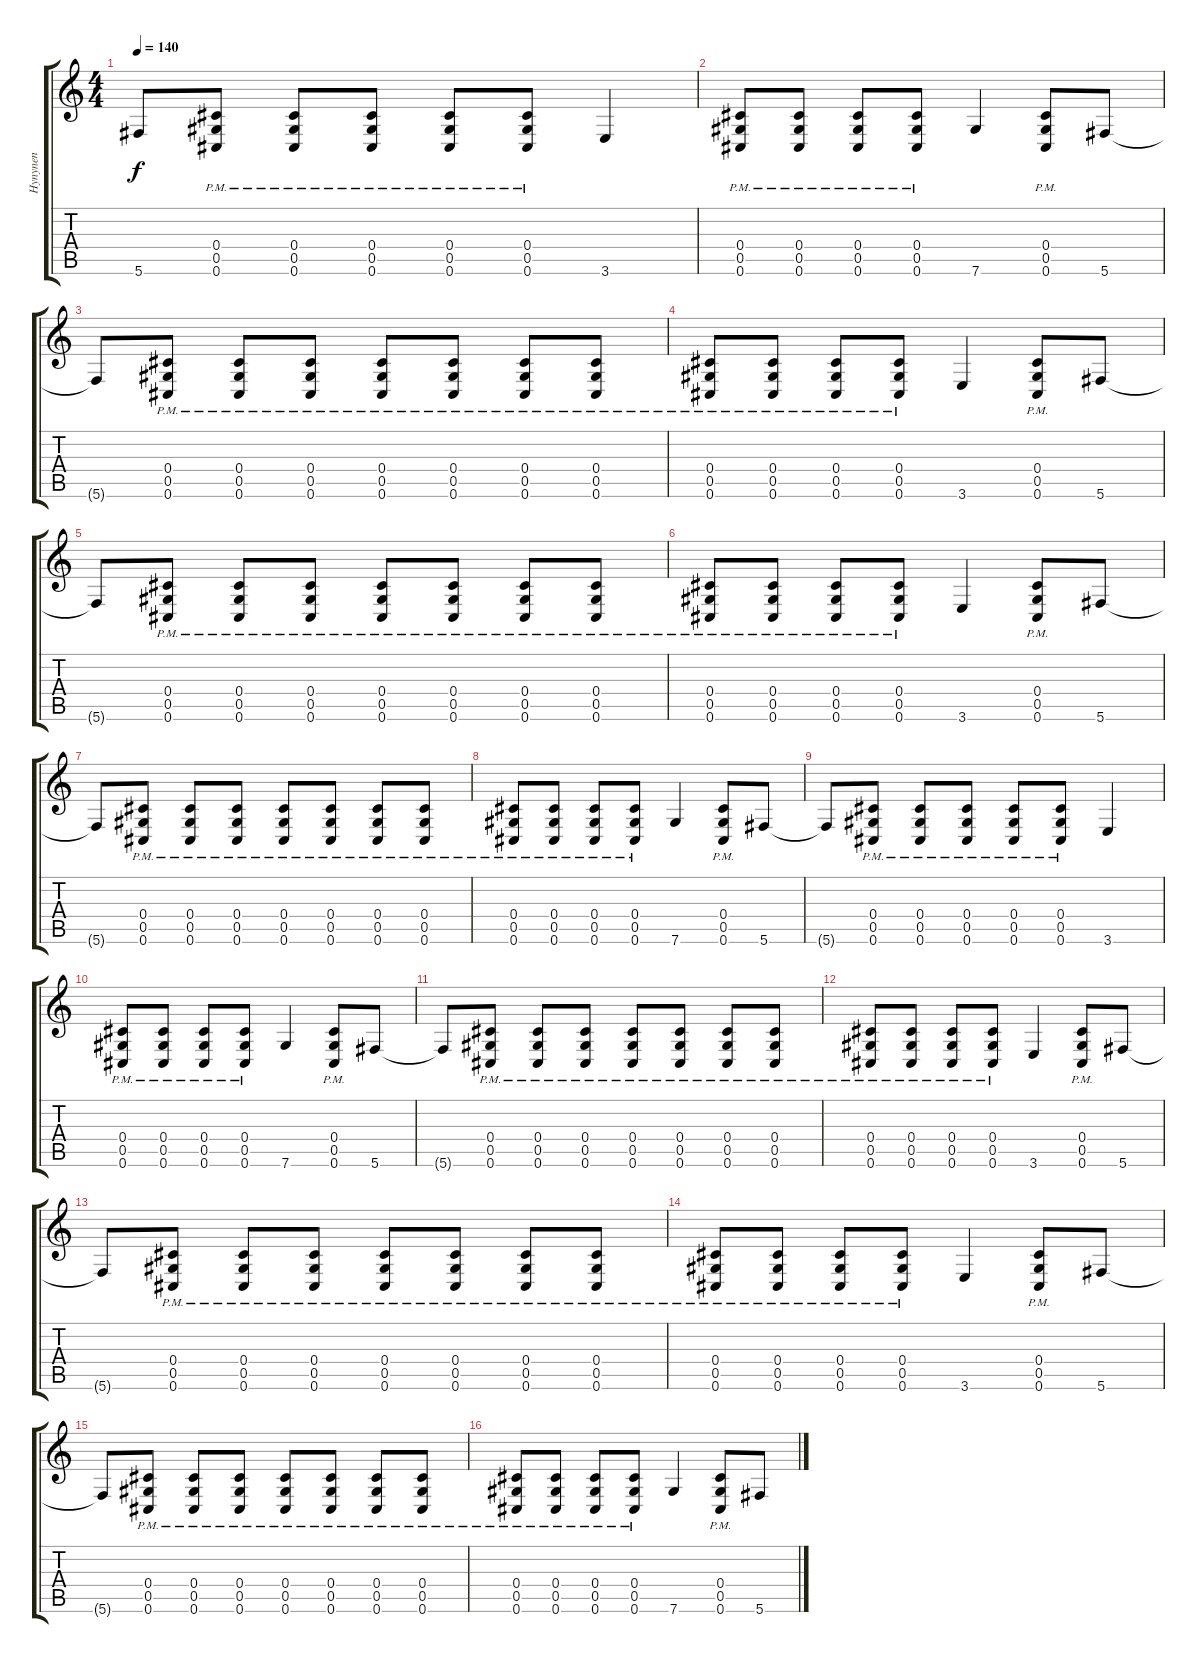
\track ("Hynynen" "Hynynen") {instrument distortionguitar}
\staff {score tabs}
\tuning (Eb4 Bb3 Gb3 Db3 Ab2 Db2) {hide}
\ts (4 4)
\tempo 140
\clef g2
\ks c
5.6{t}.8{dy f} (0.4{pm} 0.5{pm} 0.6{pm}).8 (0.4{pm} 0.5{pm} 0.6{pm}).8 (0.4{pm} 0.5{pm} 0.6{pm}).8 (0.4{pm} 0.5{pm} 0.6{pm}).8 (0.4{pm} 0.5{pm} 0.6{pm}).8 3.6.4 |
(0.4{pm} 0.5{pm} 0.6{pm}).8 (0.4{pm} 0.5{pm} 0.6{pm}).8 (0.4{pm} 0.5{pm} 0.6{pm}).8 (0.4{pm} 0.5{pm} 0.6{pm}).8 7.6.4 (0.4{pm} 0.5{pm} 0.6{pm}).8 5.6.8 |
5.6{t}.8 (0.4{pm} 0.5{pm} 0.6{pm}).8 (0.4{pm} 0.5{pm} 0.6{pm}).8 (0.4{pm} 0.5{pm} 0.6{pm}).8 (0.4{pm} 0.5{pm} 0.6{pm}).8 (0.4{pm} 0.5{pm} 0.6{pm}).8 (0.4{pm} 0.5{pm} 0.6{pm}).8 (0.4{pm} 0.5{pm} 0.6{pm}).8 |
(0.4{pm} 0.5{pm} 0.6{pm}).8 (0.4{pm} 0.5{pm} 0.6{pm}).8 (0.4{pm} 0.5{pm} 0.6{pm}).8 (0.4{pm} 0.5{pm} 0.6{pm}).8 3.6.4 (0.4{pm} 0.5{pm} 0.6{pm}).8 5.6.8 |
5.6{t}.8 (0.4{pm} 0.5{pm} 0.6{pm}).8 (0.4{pm} 0.5{pm} 0.6{pm}).8 (0.4{pm} 0.5{pm} 0.6{pm}).8 (0.4{pm} 0.5{pm} 0.6{pm}).8 (0.4{pm} 0.5{pm} 0.6{pm}).8 (0.4{pm} 0.5{pm} 0.6{pm}).8 (0.4{pm} 0.5{pm} 0.6{pm}).8 |
(0.4{pm} 0.5{pm} 0.6{pm}).8 (0.4{pm} 0.5{pm} 0.6{pm}).8 (0.4{pm} 0.5{pm} 0.6{pm}).8 (0.4{pm} 0.5{pm} 0.6{pm}).8 3.6.4 (0.4{pm} 0.5{pm} 0.6{pm}).8 5.6.8 |
5.6{t}.8 (0.4{pm} 0.5{pm} 0.6{pm}).8 (0.4{pm} 0.5{pm} 0.6{pm}).8 (0.4{pm} 0.5{pm} 0.6{pm}).8 (0.4{pm} 0.5{pm} 0.6{pm}).8 (0.4{pm} 0.5{pm} 0.6{pm}).8 (0.4{pm} 0.5{pm} 0.6{pm}).8 (0.4{pm} 0.5{pm} 0.6{pm}).8 |
(0.4{pm} 0.5{pm} 0.6{pm}).8 (0.4{pm} 0.5{pm} 0.6{pm}).8 (0.4{pm} 0.5{pm} 0.6{pm}).8 (0.4{pm} 0.5{pm} 0.6{pm}).8 7.6.4 (0.4{pm} 0.5{pm} 0.6{pm}).8 5.6.8 |
5.6{t}.8 (0.4{pm} 0.5{pm} 0.6{pm}).8 (0.4{pm} 0.5{pm} 0.6{pm}).8 (0.4{pm} 0.5{pm} 0.6{pm}).8 (0.4{pm} 0.5{pm} 0.6{pm}).8 (0.4{pm} 0.5{pm} 0.6{pm}).8 3.6.4 |
(0.4{pm} 0.5{pm} 0.6{pm}).8 (0.4{pm} 0.5{pm} 0.6{pm}).8 (0.4{pm} 0.5{pm} 0.6{pm}).8 (0.4{pm} 0.5{pm} 0.6{pm}).8 7.6.4 (0.4{pm} 0.5{pm} 0.6{pm}).8 5.6.8 |
5.6{t}.8 (0.4{pm} 0.5{pm} 0.6{pm}).8 (0.4{pm} 0.5{pm} 0.6{pm}).8 (0.4{pm} 0.5{pm} 0.6{pm}).8 (0.4{pm} 0.5{pm} 0.6{pm}).8 (0.4{pm} 0.5{pm} 0.6{pm}).8 (0.4{pm} 0.5{pm} 0.6{pm}).8 (0.4{pm} 0.5{pm} 0.6{pm}).8 |
(0.4{pm} 0.5{pm} 0.6{pm}).8 (0.4{pm} 0.5{pm} 0.6{pm}).8 (0.4{pm} 0.5{pm} 0.6{pm}).8 (0.4{pm} 0.5{pm} 0.6{pm}).8 3.6.4 (0.4{pm} 0.5{pm} 0.6{pm}).8 5.6.8 |
5.6{t}.8 (0.4{pm} 0.5{pm} 0.6{pm}).8 (0.4{pm} 0.5{pm} 0.6{pm}).8 (0.4{pm} 0.5{pm} 0.6{pm}).8 (0.4{pm} 0.5{pm} 0.6{pm}).8 (0.4{pm} 0.5{pm} 0.6{pm}).8 (0.4{pm} 0.5{pm} 0.6{pm}).8 (0.4{pm} 0.5{pm} 0.6{pm}).8 |
(0.4{pm} 0.5{pm} 0.6{pm}).8 (0.4{pm} 0.5{pm} 0.6{pm}).8 (0.4{pm} 0.5{pm} 0.6{pm}).8 (0.4{pm} 0.5{pm} 0.6{pm}).8 3.6.4 (0.4{pm} 0.5{pm} 0.6{pm}).8 5.6.8 |
5.6{t}.8 (0.4{pm} 0.5{pm} 0.6{pm}).8 (0.4{pm} 0.5{pm} 0.6{pm}).8 (0.4{pm} 0.5{pm} 0.6{pm}).8 (0.4{pm} 0.5{pm} 0.6{pm}).8 (0.4{pm} 0.5{pm} 0.6{pm}).8 (0.4{pm} 0.5{pm} 0.6{pm}).8 (0.4{pm} 0.5{pm} 0.6{pm}).8 |
(0.4{pm} 0.5{pm} 0.6{pm}).8 (0.4{pm} 0.5{pm} 0.6{pm}).8 (0.4{pm} 0.5{pm} 0.6{pm}).8 (0.4{pm} 0.5{pm} 0.6{pm}).8 7.6.4 (0.4{pm} 0.5{pm} 0.6{pm}).8 5.6.8
